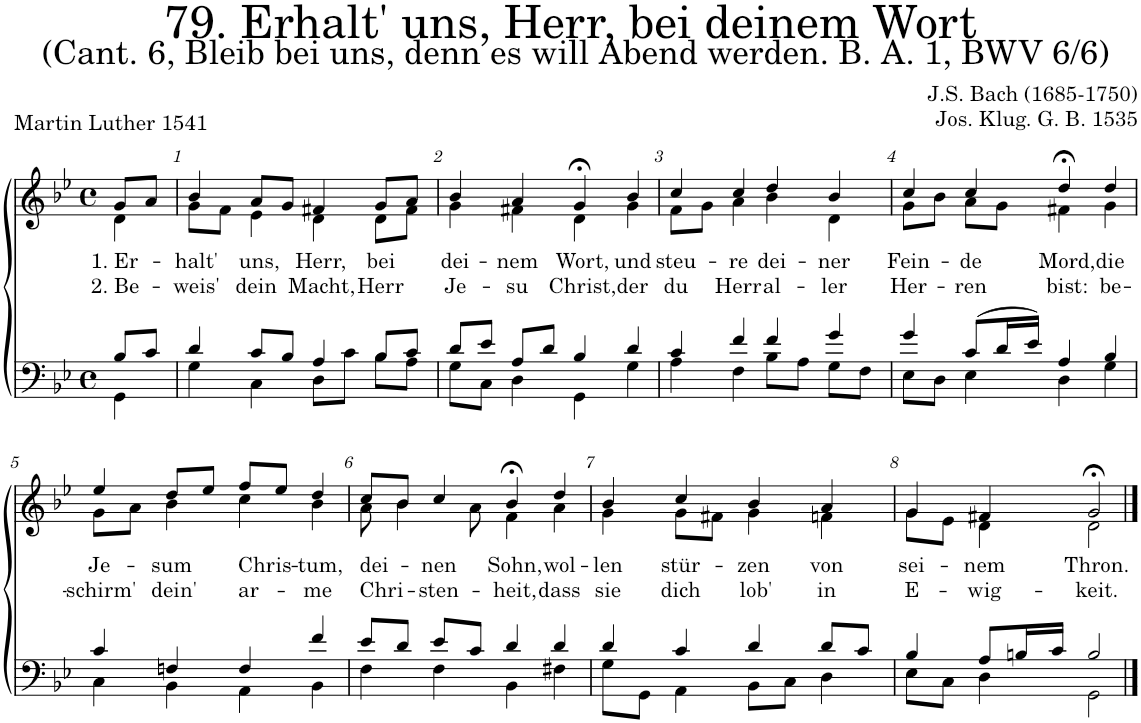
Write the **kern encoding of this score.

**kern	**kern	**text	**text
*part2	*part1	*part1	*part1
*staff2	*staff1	*staff1	*staff1
*I"Tenor/Bass	*I"Soprano/Alto	*	*
*clefF4	*clefG2	*	*
*k[b-e-]	*k[b-e-]	*	*
*M4/4	*M4/4	*	*
*met(c)	*met(c)	*	*
=	=	=	=
*^	*	*	*
!	!	!	!LO:LY:b	!LO:LY:b
*	*	*^	*	*
8B-/L	4GG\	8g/L	4d\	1. Er-	2. Be-
8c/J	.	8a/J	.	.	.
=1	=1	=1	=1	=1	=1
!	!	!	!	!LO:LY:b	!LO:LY:b
4d/	4G\	4b-/	8g\L	-halt'	-weis'
.	.	.	8f\J	.	.
!	!	!	!	!LO:LY:b	!LO:LY:b
8c/L	4C\	8a/L	4e-\	uns,	dein
8B-/J	.	8g/J	.	.	.
!	!	!	!	!LO:LY:b	!LO:LY:b
4A/	8D\L	4f#X/	4d\	Herr,	Macht,
.	8c\J	.	.	.	.
!	!	!	!	!LO:LY:b	!LO:LY:b
8B-/L	8B-\L	8g/L	8d\L	bei	Herr
8c/J	8A\J	8a/J	8f#\J	.	.
=2	=2	=2	=2	=2	=2
!	!	!	!	!LO:LY:b	!LO:LY:b
8d/L	8G\L	4b-/	4g\	dei-	Je-
8e-/J	8C\J	.	.	.	.
!	!	!	!	!LO:LY:b	!LO:LY:b
8A/L	4D\	4a/	4f#X\	-nem	-su
8d/J	.	.	.	.	.
!	!	!	!	!LO:LY:b	!LO:LY:b
4B-/	4GG\	4g;<,/	4d\	Wort,	Christ,
!	!	!	!	!LO:LY:b	!LO:LY:b
4d/	4G\	4b-/	4g\	und	der
=3	=3	=3	=3	=3	=3
!	!	!	!	!LO:LY:b	!LO:LY:b
4c/	4A\	4cc/	8f\L	steu-	du
.	.	.	8g\J	.	.
!	!	!	!	!LO:LY:b	!LO:LY:b
4f/	4F\	4cc/	4a\	-re	Herr
!	!	!	!	!LO:LY:b	!LO:LY:b
4f/	8B-\L	4dd/	4b-\	dei-	al-
.	8A\J	.	.	.	.
!	!	!	!	!LO:LY:b	!LO:LY:b
4g/	8G\L	4b-/	4d\	-ner	-ler
.	8F\J	.	.	.	.
=4	=4	=4	=4	=4	=4
!	!	!	!	!LO:LY:b	!LO:LY:b
4g/	8E-\L	4cc/	8g\L	Fein-	Her-
.	8D\J	.	8b-\J	.	.
!	!	!	!	!LO:LY:b	!LO:LY:b
(8c/L	4E-\	4cc/	8a\L	-de	-ren
16d/L	.	.	8g\J	.	.
16e-/JJ)	.	.	.	.	.
!	!	!	!	!LO:LY:b	!LO:LY:b
4A/	4D\	4dd;<,/	4f#X\	Mord,	bist:
!	!	!	!	!LO:LY:b	!LO:LY:b
4B-/	4G\	4dd/	4g\	die	be-
!!LO:LB:g=z	!!
=5	=5	=5	=5	=5	=5
!	!	!	!	!LO:LY:b	!LO:LY:b
4c/	4C\	4ee-/	8g\L	Je-	-schirm'
.	.	.	8a\J	.	.
!	!	!	!	!LO:LY:b	!LO:LY:b
4Fn/	4BB-\	8dd/L	4b-\	-sum	dein'
.	.	8ee-/J	.	.	.
!	!	!	!	!LO:LY:b	!LO:LY:b
4F/	4AA\	8ff/L	4cc\	Chris-	ar-
.	.	8ee-/J	.	.	.
!	!	!	!	!LO:LY:b	!LO:LY:b
4f/	4BB-\	4dd/	4b-\	-tum,	-me
=6	=6	=6	=6	=6	=6
!	!	!	!	!LO:LY:b	!LO:LY:b
8e-/L	4F\	8cc/L	8a\	dei-	Chri-
8d/J	.	8b-/J	4b-\	.	.
!	!	!	!	!LO:LY:b	!LO:LY:b
8e-/L	4F\	4cc/	.	-nen	-sten-
8c/J	.	.	8a\	.	.
!	!	!	!	!LO:LY:b	!LO:LY:b
4d/	4BB-\	4b-;<,/	4f\	Sohn,	-heit,
!	!	!	!	!LO:LY:b	!LO:LY:b
4d/	4F#X\	4dd/	4a\	wol-	dass
=7	=7	=7	=7	=7	=7
!	!	!	!	!LO:LY:b	!LO:LY:b
4d/	8G\L	4b-/	4g\	-len	sie
.	8GG\J	.	.	.	.
!	!	!	!	!LO:LY:b	!LO:LY:b
4c/	4AA\	4cc/	8g\L	stür-	dich
.	.	.	8f#X\J	.	.
!	!	!	!	!LO:LY:b	!LO:LY:b
4d/	8BB-\L	4b-/	4g\	-zen	lob'
.	8C\J	.	.	.	.
!	!	!	!	!LO:LY:b	!LO:LY:b
8d/L	4D\	4a/	4fn\	von	in
8c/J	.	.	.	.	.
=8	=8	=8	=8	=8	=8
!	!	!	!	!LO:LY:b	!LO:LY:b
4B-/	8E-\L	4g/	8g\L	sei-	E-
.	8C\J	.	8e-\J	.	.
!	!	!	!	!LO:LY:b	!LO:LY:b
8A/L	4D\	4f#X/	4d\	-nem	-wig-
16Bn/L	.	.	.	.	.
16c/JJ	.	.	.	.	.
!	!	!	!	!LO:LY:b	!LO:LY:b
2B/	2GG\	2g;</	2d\	Thron.	-keit.
*v	*v	*	*	*	*
*	*v	*v	*	*
==	==	==	==
*-	*-	*-	*-
